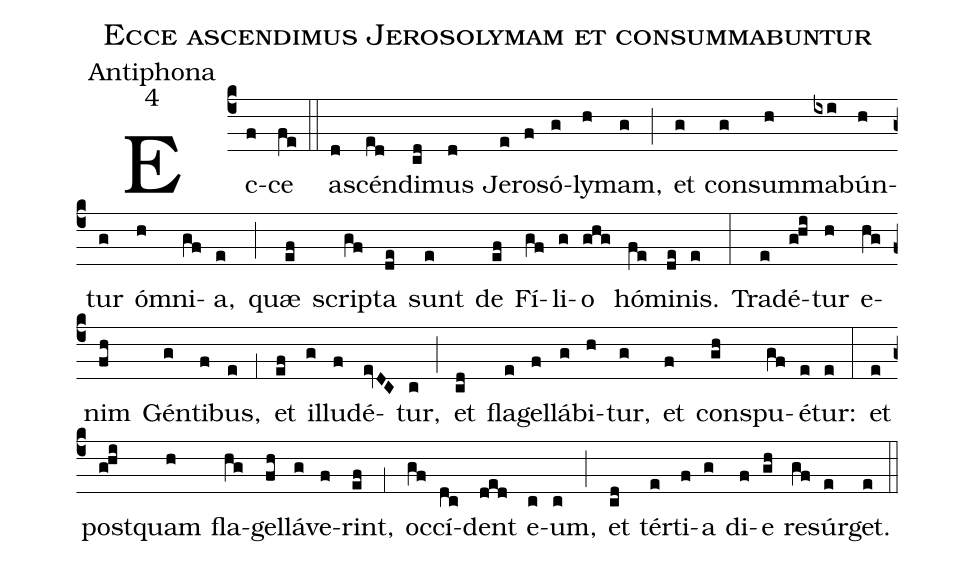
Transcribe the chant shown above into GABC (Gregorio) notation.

name:Ecce ascendimus Jerosolymam et consummabuntur;
office-part:Antiphona;
mode:4;
%%
(c4) Ec(f)ce(fe) (::)
a(d)scén(ed)di(cd)mus(d) Je(e)ro(f)só(g)ly(h)mam,(g) (;) et(g) con(g)sum(h)ma(ixi)bún(h)tur(g) ó(h)mni(gf)a,(e) (;) quæ(ef) scrip(gf)ta(de) sunt(e) de(ef) Fí(gf)li(g)o(ghg) hó(fe)mi(de)nis.(e) (:)
Tra(e)dé(g!hi)tur(h) e(hg)nim(fh) Gén(g)ti(f)bus,(e) (,1) et(ef) il(g)lu(f)dé(evDC)tur,(c) (;) et(cd) fla(e)gel(f)lá(g)bi(h)tur,(g) et(f) con(gh)spu(gf)é(e)tur:(e) (:)
et(e) post(g!hi)quam(h) fla(hg)gel(fh)lá(g)ve(f)rint,(ef) (,1) oc(gf)cí(dc)dent(ded) e(c)um,(c) (;) et(cd) tér(e)ti(f)a(g) di(f)e(gh) re(gf)súr(e)get.(e) (::)
